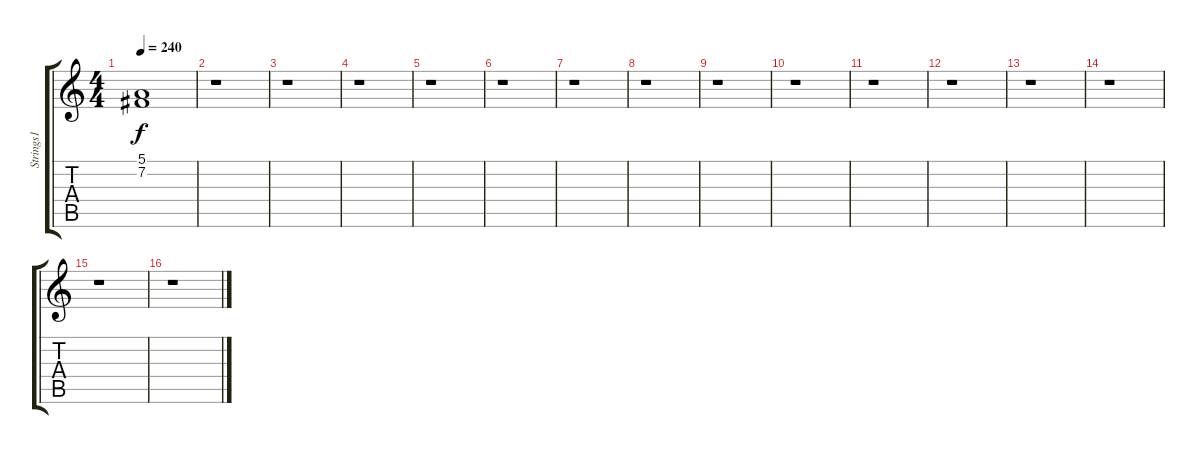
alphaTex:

\track ("Strings1" "Strings1") {instrument stringensemble1}
\staff {score tabs}
\tuning (E4 B3 G3 D3 A2 E2) {hide}
\ts (4 4)
\tempo 240
\clef g2
\ks c
(5.1{t} 7.2{t}).1{dy f} |
r.1 |
r.1 |
r.1 |
r.1 |
r.1 |
r.1 |
r.1 |
r.1 |
r.1 |
r.1 |
r.1 |
r.1 |
r.1 |
r.1 |
r.1
